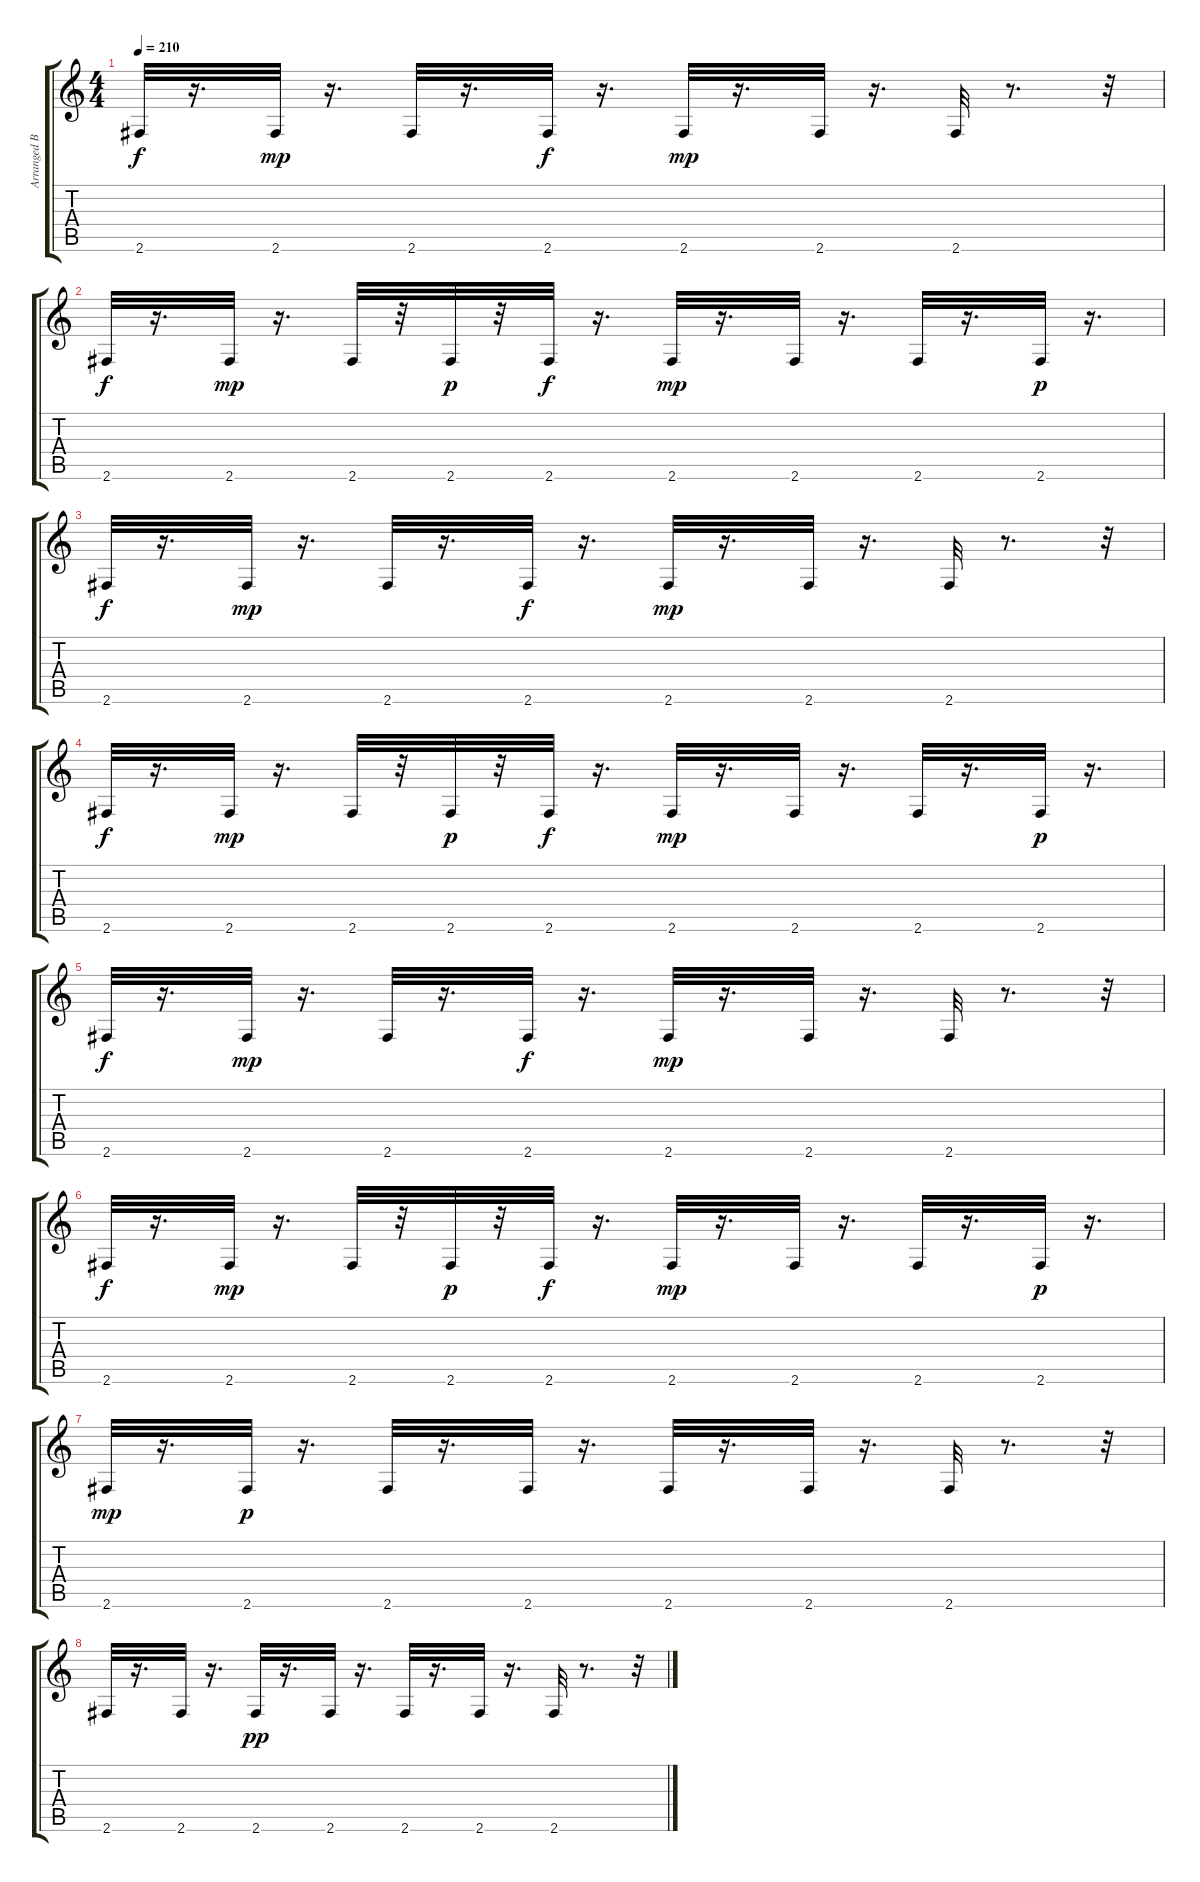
\track ("Arranged By" "Arranged B") {instrument acousticguitarnylon}
\staff {score tabs}
\tuning (E4 B3 G3 D3 A2 E2) {hide}
\ts (4 4)
\tempo 210
\clef g2
\ks c
2.6.32{dy f} r.16{d} 2.6.32{dy mp} r.16{d} 2.6.32 r.16{d} 2.6.32{dy f} r.16{d} 2.6.32{dy mp} r.16{d} 2.6.32 r.16{d} 2.6.32 r.8{d} r.32 |
2.6.32{dy f} r.16{d} 2.6.32{dy mp} r.16{d} 2.6.32 r.32 2.6.32{dy p} r.32 2.6.32{dy f} r.16{d} 2.6.32{dy mp} r.16{d} 2.6.32 r.16{d} 2.6.32 r.16{d} 2.6.32{dy p} r.16{d} |
2.6.32{dy f} r.16{d} 2.6.32{dy mp} r.16{d} 2.6.32 r.16{d} 2.6.32{dy f} r.16{d} 2.6.32{dy mp} r.16{d} 2.6.32 r.16{d} 2.6.32 r.8{d} r.32 |
2.6.32{dy f} r.16{d} 2.6.32{dy mp} r.16{d} 2.6.32 r.32 2.6.32{dy p} r.32 2.6.32{dy f} r.16{d} 2.6.32{dy mp} r.16{d} 2.6.32 r.16{d} 2.6.32 r.16{d} 2.6.32{dy p} r.16{d} |
2.6.32{dy f} r.16{d} 2.6.32{dy mp} r.16{d} 2.6.32 r.16{d} 2.6.32{dy f} r.16{d} 2.6.32{dy mp} r.16{d} 2.6.32 r.16{d} 2.6.32 r.8{d} r.32 |
2.6.32{dy f} r.16{d} 2.6.32{dy mp} r.16{d} 2.6.32 r.32 2.6.32{dy p} r.32 2.6.32{dy f} r.16{d} 2.6.32{dy mp} r.16{d} 2.6.32 r.16{d} 2.6.32 r.16{d} 2.6.32{dy p} r.16{d} |
2.6.32{dy mp} r.16{d} 2.6.32{dy p} r.16{d} 2.6.32 r.16{d} 2.6.32 r.16{d} 2.6.32 r.16{d} 2.6.32 r.16{d} 2.6.32 r.8{d} r.32 |
2.6.32 r.16{d} 2.6.32 r.16{d} 2.6.32{dy pp} r.16{d} 2.6.32 r.16{d} 2.6.32 r.16{d} 2.6.32 r.16{d} 2.6.32 r.8{d} r.32
